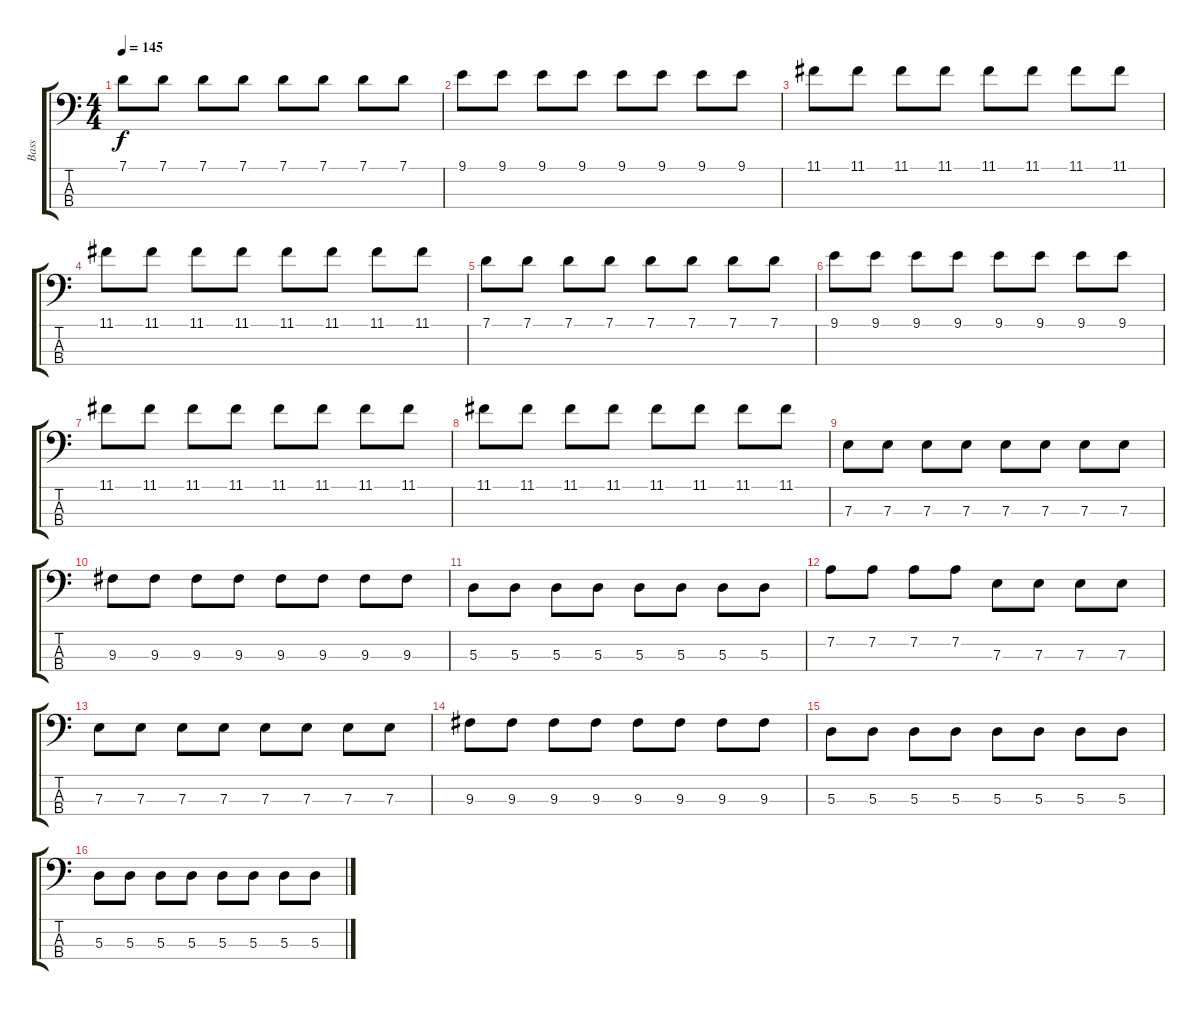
\track ("Bass" "Bass") {instrument electricbasspick bank 255}
\staff {score tabs}
\tuning (G2 D2 A1 E1) {hide}
\ts (4 4)
\tempo 145
\clef f4
\ks c
7.1.8{dy f} 7.1.8 7.1.8 7.1.8 7.1.8 7.1.8 7.1.8 7.1.8 |
9.1.8 9.1.8 9.1.8 9.1.8 9.1.8 9.1.8 9.1.8 9.1.8 |
11.1.8 11.1.8 11.1.8 11.1.8 11.1.8 11.1.8 11.1.8 11.1.8 |
11.1.8 11.1.8 11.1.8 11.1.8 11.1.8 11.1.8 11.1.8 11.1.8 |
7.1.8 7.1.8 7.1.8 7.1.8 7.1.8 7.1.8 7.1.8 7.1.8 |
9.1.8 9.1.8 9.1.8 9.1.8 9.1.8 9.1.8 9.1.8 9.1.8 |
11.1.8 11.1.8 11.1.8 11.1.8 11.1.8 11.1.8 11.1.8 11.1.8 |
11.1.8 11.1.8 11.1.8 11.1.8 11.1.8 11.1.8 11.1.8 11.1.8 |
7.3.8 7.3.8 7.3.8 7.3.8 7.3.8 7.3.8 7.3.8 7.3.8 |
9.3.8 9.3.8 9.3.8 9.3.8 9.3.8 9.3.8 9.3.8 9.3.8 |
5.3.8 5.3.8 5.3.8 5.3.8 5.3.8 5.3.8 5.3.8 5.3.8 |
7.2.8 7.2.8 7.2.8 7.2.8 7.3.8 7.3.8 7.3.8 7.3.8 |
7.3.8 7.3.8 7.3.8 7.3.8 7.3.8 7.3.8 7.3.8 7.3.8 |
9.3.8 9.3.8 9.3.8 9.3.8 9.3.8 9.3.8 9.3.8 9.3.8 |
5.3.8 5.3.8 5.3.8 5.3.8 5.3.8 5.3.8 5.3.8 5.3.8 |
5.3.8 5.3.8 5.3.8 5.3.8 5.3.8 5.3.8 5.3.8 5.3.8
